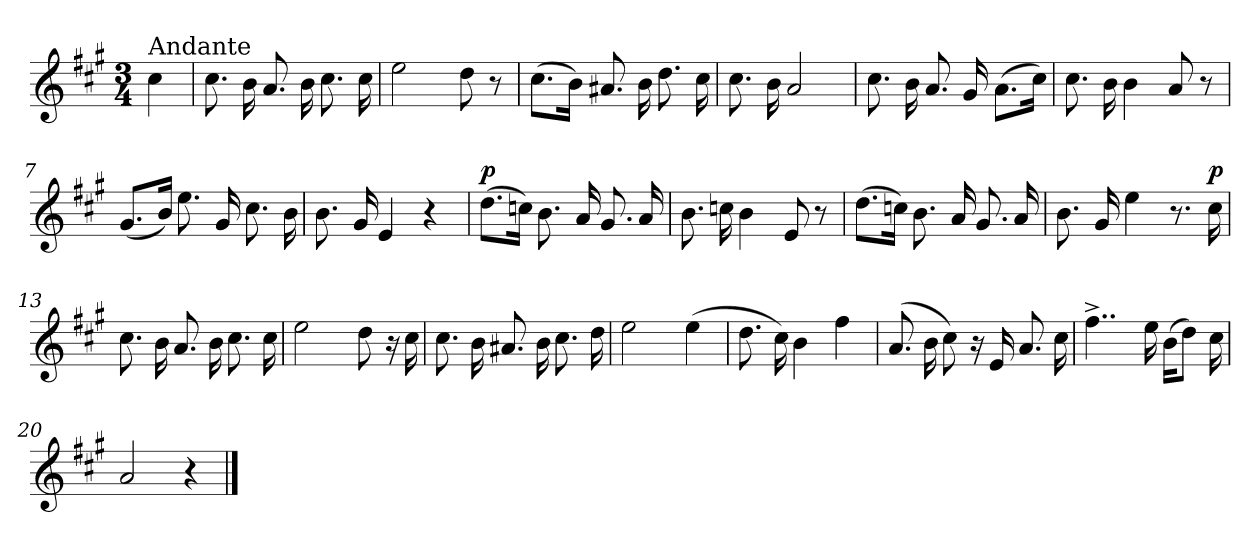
**kern	**dynam
*part1	*part1
*staff1	*staff1
*clefG2	*
*k[f#c#g#]	*
*A:	*
*M3/4	*
=	=
!LO:TX:a:t=Andante	!
4cc#\	.
=1	=1
8.cc#\	.
16b\	.
8.a/	.
16b\	.
8.cc#\	.
16cc#\	.
=2	=2
2ee\	.
8dd\	.
8r	.
=3	=3
(>8.cc#\L	.
16b\Jk)	.
8.a#X/	.
16b\	.
8.dd\	.
16cc#\	.
=4	=4
8.cc#\	.
16b\	.
2a/	.
=5	=5
8.cc#\	.
16b\	.
8.a/	.
16g#/	.
(>8.a\L	.
16cc#\Jk)	.
!!LO:LB:g=z
=6	=6
8.cc#\	.
16b\	.
4b\	.
8a/	.
8r	.
=7	=7
(<8.g#/L	.
16b/Jk)	.
8.ee\	.
16g#/	.
8.cc#\	.
16b\	.
=8	=8
8.b\	.
16g#/	.
4e/	.
4ra	.
=9	=9
!	!LO:DY:a
(>8.dd\L	p
16ccn\Jk)	.
8.b\	.
16a/	.
8.g#/	.
16a/	.
=10	=10
8.b\	.
16ccn\	.
4b\	.
8e/	.
8r	.
!!LO:LB:g=z
=11	=11
(>8.dd\L	.
16ccn\Jk)	.
8.b\	.
16a/	.
8.g#/	.
16a/	.
=12	=12
8.b\	.
16g#/	.
4ee\	.
8.ra	.
!	!LO:DY:a
16cc#\	p
=13	=13
8.cc#\	.
16b\	.
8.a/	.
16b\	.
8.cc#\	.
16cc#\	.
=14	=14
2ee\	.
8dd\	.
16r	.
16cc#\	.
=15	=15
8.cc#\	.
16b\	.
8.a#X/	.
16b\	.
8.cc#\	.
16dd\	.
=16	=16
2ee\	.
(>4ee\	.
!!LO:LB:g=z
=17	=17
8.dd\	.
16cc#\)	.
4b\	.
4ff#\	.
=18	=18
(>8.a/	.
16b\	.
8cc#\)	.
16r	.
16e/	.
8.a/	.
16cc#\	.
=19	=19
4..ff#^>\	.
16ee\	.
(>16b\KL	.
8dd\J)	.
16cc#\	.
=20	=20
2a/	.
4r	.
==	==
*-	*-
